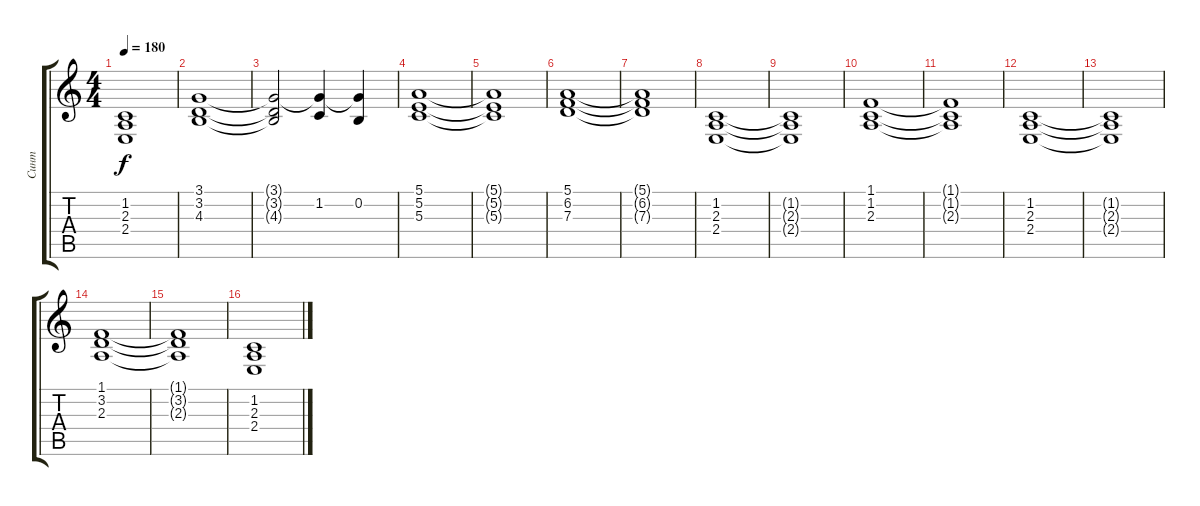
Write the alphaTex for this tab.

\track ("Синт" "Синт") {instrument stringensemble2}
\staff {score tabs}
\tuning (E4 B3 G3 D3 A2 E2) {hide}
\ts (4 4)
\tempo 180
\clef g2
\ks c
(1.2{t} 2.3{t} 2.4{t}).1{dy f} |
(3.1 3.2 4.3).1 |
(3.1{t} 3.2{t} 4.3{t}).2 (3.1{t} 1.2).4 (3.1{t} 0.2).4 |
(5.1 5.2 5.3).1 |
(5.1{t} 5.2{t} 5.3{t}).1 |
(5.1 6.2 7.3).1 |
(5.1{t} 6.2{t} 7.3{t}).1 |
(1.2 2.3 2.4).1 |
(1.2{t} 2.3{t} 2.4{t}).1 |
(1.1 1.2 2.3).1 |
(1.1{t} 1.2{t} 2.3{t}).1 |
(1.2 2.3 2.4).1 |
(1.2{t} 2.3{t} 2.4{t}).1 |
(1.1 3.2 2.3).1 |
(1.1{t} 3.2{t} 2.3{t}).1 |
(1.2 2.3 2.4).1
